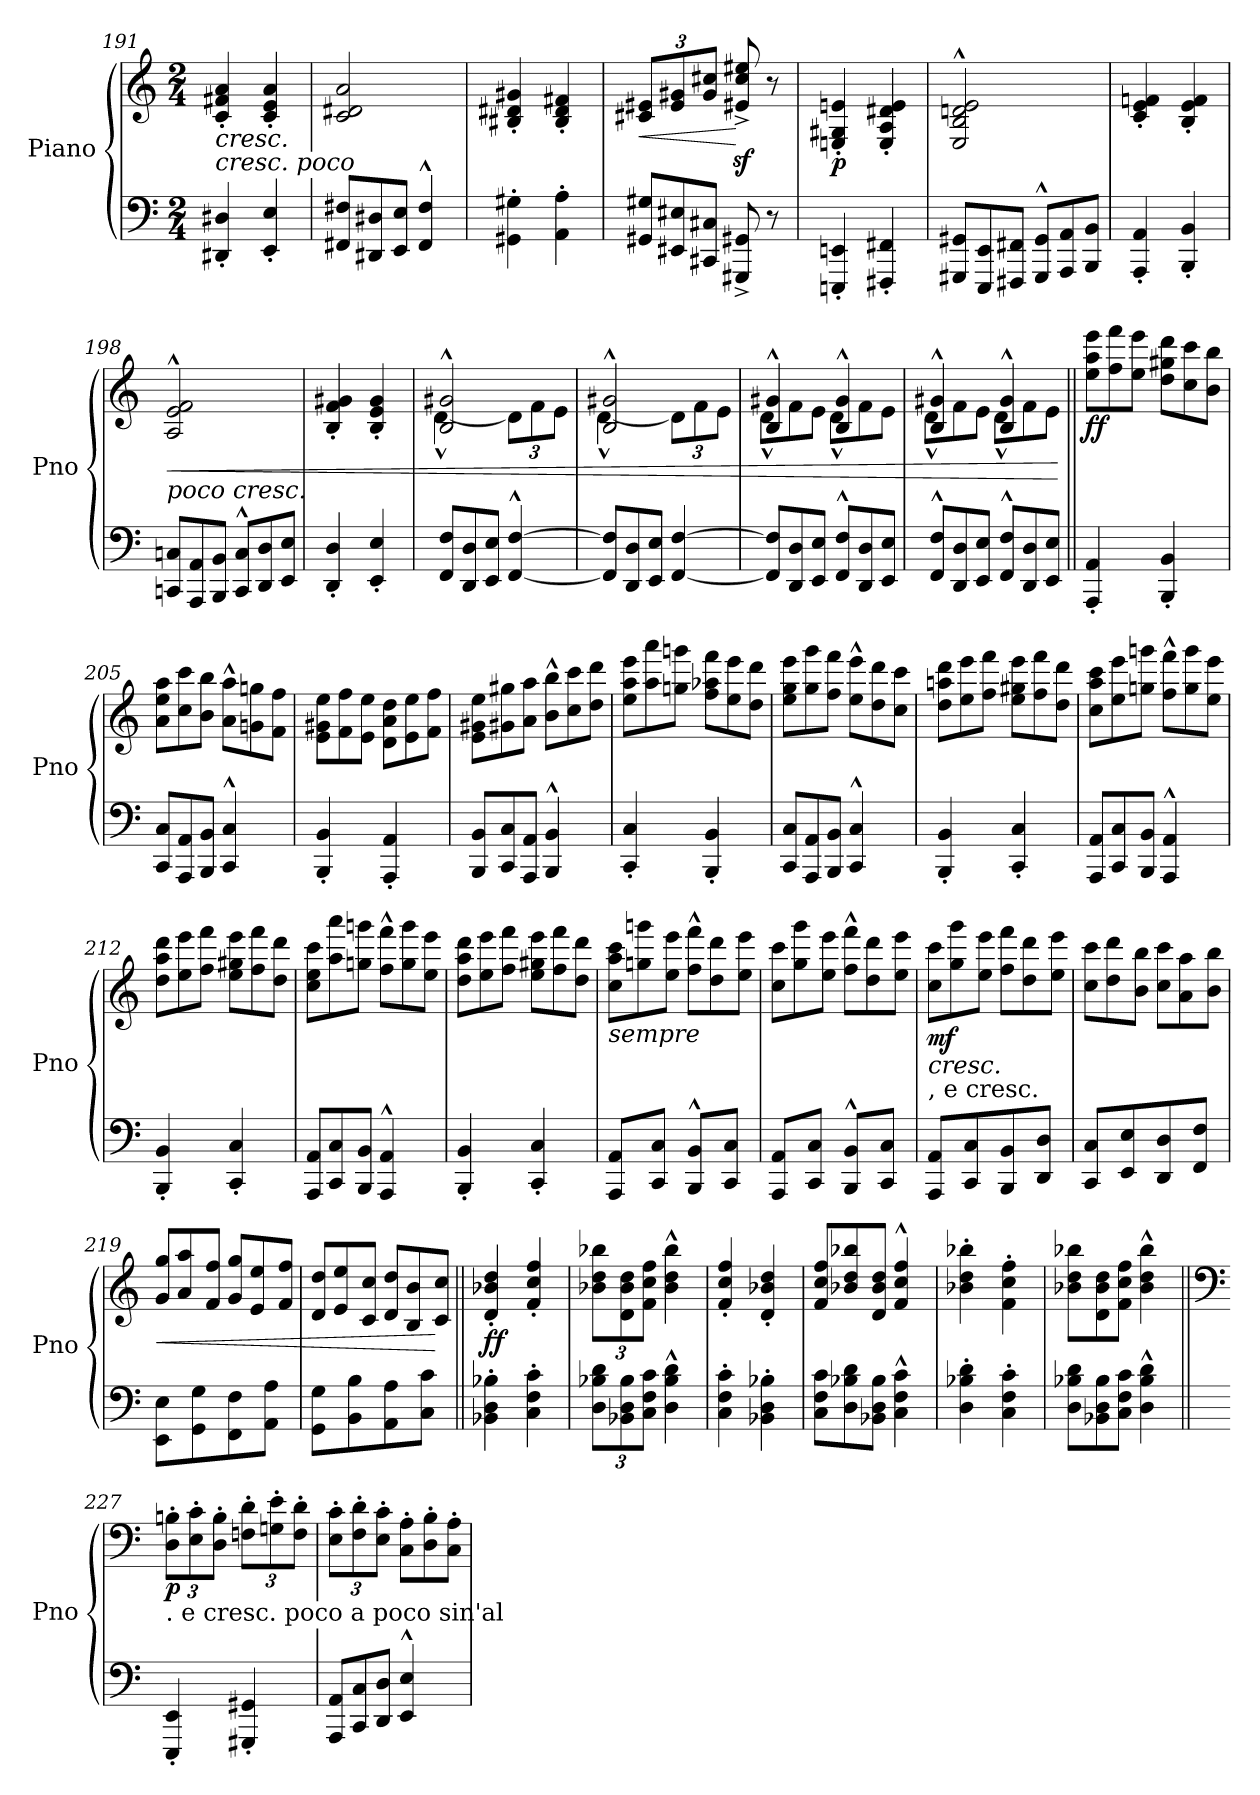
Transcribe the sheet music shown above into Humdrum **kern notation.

**kern	**kern	**dynam
*part1	*part1	*part1
*staff2	*staff1	*staff1/2
*I"Piano	*	*
*I'Pno	*	*
*clefF4	*clefG2	*
*k[]	*k[]	*
*M2/4	*M2/4	*
=191	=191	=191
!	!LO:TX:b:i:t=cresc. poco	!
!	!	!LO:HP:b
4DD#X/' 4D#X/'	4c/' 4f#X/' 4a/'	<
4EE/' 4E/'	4c/' 4e/' 4a/'	.
=192	=192	=192
*Xtuplet	*	*
12FF#X/ 12F#X/L	2c/ 2d#X/ 2a/	.
12DD#X/ 12D#X/	.	.
12EE/ 12E/J	.	.
4FF#/^^ 4F#/^^	.	.
=193	=193	=193
4GG#X\' 4G#X\'	4B#X/' 4d#X/' 4g#X/'	.
4AA\' 4A\'	4B#/' 4d#/' 4f#X/'	.
=194	=194	=194
*	*Xbrackettup	*
!	!	!LO:HP:b
12GG#X/ 12G#X/L	12c#X/ 12e#X/L	<
12EE#X/ 12E#X/	12e#/ 12g#X/	.
12CC#X/ 12C#X/J	12g#/ 12cc#X/J	.
8GGG#X/^ 8GG#X/^	8e#X/z<^ 8cc#/z<^ 8ee#X/z<^	[ [
8r	8r	.
!!LO:LB:g=z
=195	=195	=195
!	!	!LO:DY:b
4EEEn/' 4EEn/'	4En/' 4G#X/' 4en/'	p
4FFF#X/' 4FF#X/'	4E/' 4A/' 4d#X/' 4e/'	.
=196	=196	=196
12GGG#X/ 12GG#X/L	2E/^^ 2B/^^ 2dn/^^ 2e/^^	.
12EEE/ 12EE/	.	.
12FFF#X/ 12FF#X/J	.	.
12GGG#/^^ 12GG#/^^L	.	.
12AAA/ 12AA/	.	.
12BBB/ 12BB/J	.	.
=197	=197	=197
4AAA/' 4AA/'	4c/' 4e/' 4fn/'	.
4BBB/' 4BB/'	4B/' 4e/' 4f/'	.
=198	=198	=198
!	!LO:TX:b:i:t=poco cresc.	!
!	!	!LO:HP:b
12CCn/ 12Cn/L	2A/^^ 2e/^^ 2f/^^	<
12AAA/ 12AA/	.	.
12BBB/ 12BB/J	.	.
12CC/^^ 12C/^^L	.	.
12DD/ 12D/	.	.
12EE/ 12E/J	.	.
=199	=199	=199
4DD/' 4D/'	4B/' 4f/' 4g#X/'	.
4EE/' 4E/'	4B/' 4e/' 4g#/'	.
=200	=200	=200
*	*^	*
12FF/ 12F/L	2B/^^ 2g#X/^^	[4d^^\	.
12DD/ 12D/	.	.	.
12EE/ 12E/J	.	.	.
[4FF/^^ [4F/^^	.	12d\L]	.
.	.	12f\	.
.	.	12e\J	.
!!LO:LB:g=z	!!
=201	=201	=201	=201
12FF/] 12F/]L	2B/^^ 2g#X/^^	[4d^^\	.
12DD/ 12D/	.	.	.
12EE/ 12E/J	.	.	.
[4FF/ [4F/	.	12d\L]	.
.	.	12f\	.
.	.	12e\J	.
=202	=202	=202	=202
*	*	*Xtuplet	*
12FF/] 12F/]L	4B/^^ 4g#X/^^	12d^^\L	.
12DD/ 12D/	.	12f\	.
12EE/ 12E/J	.	12e\J	.
12FF/^^ 12F/^^L	4B/^^ 4g#/^^	12d^^\L	.
12DD/ 12D/	.	12f\	.
12EE/ 12E/J	.	12e\J	.
=203	=203	=203	=203
12FF/^^ 12F/^^L	4B/^^ 4g#X/^^	12d^^\L	.
12DD/ 12D/	.	12f\	.
12EE/ 12E/J	.	12e\J	.
12FF/^^ 12F/^^L	4B/^^ 4g#/^^	12d^^\L	.
12DD/ 12D/	.	12f\	.
12EE/ 12E/J	.	12e\J	.
*	*v	*v	*
.	.	[
=204||	=204||	=204||
!	!	!LO:DY:b
4AAA/' 4AA/'	12ee\ 12aa\ 12eee\L	ff
.	12ff\ 12fff\	.
.	12ee\ 12eee\J	.
4BBB/' 4BB/'	12dd\ 12gg#X\ 12ddd\L	.
.	12cc\ 12ccc\	.
.	12b\ 12bb\J	.
=205	=205	=205
12CC/ 12C/L	12a\ 12ee\ 12aa\L	.
12AAA/ 12AA/	12cc\ 12ccc\	.
12BBB/ 12BB/J	12b\ 12bb\J	.
4CC/^^ 4C/^^	12a\^^ 12aa\^^L	.
.	12gn\ 12ggn\	.
.	12f\ 12ff\J	.
=206	=206	=206
4BBB/' 4BB/'	12e\ 12g#X\ 12ee\L	.
.	12f\ 12ff\	.
.	12e\ 12ee\J	.
4AAA/' 4AA/'	12d\ 12a\ 12dd\L	.
.	12e\ 12ee\	.
.	12f\ 12ff\J	.
!!LO:LB:g=z
=207	=207	=207
12BBB/ 12BB/L	12e\ 12g#X\ 12ee\L	.
12CC/ 12C/	12g#X\ 12gg#X\	.
12AAA/ 12AA/J	12a\ 12aa\J	.
4BBB/^^ 4BB/^^	12b\^^ 12bb\^^L	.
.	12cc\ 12ccc\	.
.	12dd\ 12ddd\J	.
=208	=208	=208
4CC/' 4C/'	12ee\ 12aa\ 12eee\L	.
.	12aa\ 12aaa\	.
.	12ggn\ 12gggn\J	.
4BBB/' 4BB/'	12ff\ 12aa-X\ 12fff\L	.
.	12ee\ 12eee\	.
.	12dd\ 12ddd\J	.
=209	=209	=209
12CC/ 12C/L	12ee\ 12gg\ 12eee\L	.
12AAA/ 12AA/	12gg\ 12ggg\	.
12BBB/ 12BB/J	12ff\ 12fff\J	.
4CC/^^ 4C/^^	12ee\^^ 12eee\^^L	.
.	12dd\ 12ddd\	.
.	12cc\ 12ccc\J	.
=210	=210	=210
4BBB/' 4BB/'	12dd\ 12aan\ 12ddd\L	.
.	12ee\ 12eee\	.
.	12ff\ 12fff\J	.
4CC/' 4C/'	12ee\ 12gg#X\ 12eee\L	.
.	12ff\ 12fff\	.
.	12dd\ 12ddd\J	.
=211	=211	=211
12AAA/ 12AA/L	12cc\ 12aa\ 12ccc\L	.
12CC/ 12C/	12ee\ 12eee\	.
12BBB/ 12BB/J	12ggn\ 12gggn\J	.
4AAA/^^ 4AA/^^	12ff\^^ 12fff\^^L	.
.	12gg\ 12ggg\	.
.	12ee\ 12eee\J	.
=212	=212	=212
4BBB/' 4BB/'	12dd\ 12aa\ 12ddd\L	.
.	12ee\ 12eee\	.
.	12ff\ 12fff\J	.
4CC/' 4C/'	12ee\ 12gg#X\ 12eee\L	.
.	12ff\ 12fff\	.
.	12dd\ 12ddd\J	.
!!LO:PB:g=z
=213	=213	=213
12AAA/ 12AA/L	12cc\ 12ee\ 12ccc\L	.
12CC/ 12C/	12aa\ 12aaa\	.
12BBB/ 12BB/J	12ggn\ 12gggn\J	.
4AAA/^^ 4AA/^^	12ff\^^ 12fff\^^L	.
.	12gg\ 12ggg\	.
.	12ee\ 12eee\J	.
=214	=214	=214
4BBB/' 4BB/'	12dd\ 12aa\ 12ddd\L	.
.	12ee\ 12eee\	.
.	12ff\ 12fff\J	.
4CC/' 4C/'	12ee\ 12gg#X\ 12eee\L	.
.	12ff\ 12fff\	.
.	12dd\ 12ddd\J	.
=215	=215	=215
!	!LO:TX:b:i:t=sempre	!
8AAA/ 8AA/L	12cc\ 12aa\ 12ccc\L	.
.	12ggn\ 12gggn\	.
8CC/ 8C/J	.	.
.	12ee\ 12eee\J	.
8BBB/^^ 8BB/^^L	12ff\^^ 12fff\^^L	.
.	12dd\ 12ddd\	.
8CC/ 8C/J	.	.
.	12ee\ 12eee\J	.
=216	=216	=216
8AAA/ 8AA/L	12cc\ 12ccc\L	.
.	12gg\ 12ggg\	.
8CC/ 8C/J	.	.
.	12ee\ 12eee\J	.
8BBB/^^ 8BB/^^L	12ff\^^ 12fff\^^L	.
.	12dd\ 12ddd\	.
8CC/ 8C/J	.	.
.	12ee\ 12eee\J	.
=217	=217	=217
!	!LO:TX:b:t=, e cresc.	!
!	!	!LO:HP:b
!	!	!LO:DY:n=1:b
8AAA/ 8AA/L	12cc\ 12ccc\L	< mf
.	12gg\ 12ggg\	.
8CC/ 8C/	.	.
.	12ee\ 12eee\J	.
8BBB/ 8BB/	12ff\ 12fff\L	.
.	12dd\ 12ddd\	.
8DD/ 8D/J	.	.
.	12ee\ 12eee\J	.
=218	=218	=218
8CC/ 8C/L	12cc\ 12ccc\L	.
.	12dd\ 12ddd\	.
8EE/ 8E/	.	.
.	12b\ 12bb\J	.
8DD/ 8D/	12cc\ 12ccc\L	.
.	12a\ 12aa\	.
8FF/ 8F/J	.	.
.	12b\ 12bb\J	.
!!LO:LB:g=z
=219	=219	=219
!	!	!LO:HP:b
8EE\ 8E\L	12g/ 12gg/L	<
.	12a/ 12aa/	.
8GG\ 8G\	.	.
.	12f/ 12ff/J	.
8FF\ 8F\	12g/ 12gg/L	.
.	12e/ 12ee/	.
8AA\ 8A\J	.	.
.	12f/ 12ff/J	.
=220	=220	=220
8GG\ 8G\L	12d/ 12dd/L	.
.	12e/ 12ee/	.
8BB\ 8B\	.	.
.	12c/ 12cc/J	.
8AA\ 8A\	12d/ 12dd/L	.
.	12B/ 12b/	.
8C\ 8c\J	.	.
.	12c/ 12cc/J	[
.	.	[
=221||	=221||	=221||
!	!	!LO:DY:b
4BB-X\' 4D\' 4B-X\'	4d/' 4b-X/' 4dd/'	ff
4C\' 4F\' 4c\'	4f/' 4cc/' 4ff/'	.
=222	=222	=222
*tuplet	*	*
*Xbrackettup	*tuplet	*
12D\ 12B-X\ 12d\L	12b-X\ 12dd\ 12bb-X\L	.
12BB-X\ 12D\ 12B-\	12d\ 12b-\ 12dd\	.
12C\ 12F\ 12c\J	12f\ 12cc\ 12ff\J	.
4D\^^ 4B-\^^ 4d\^^	4b-\^^ 4dd\^^ 4bb-\^^	.
=223	=223	=223
4C\' 4F\' 4c\'	4f/' 4cc/' 4ff/'	.
4BB-X\' 4D\' 4B-X\'	4d/' 4b-X/' 4dd/'	.
=224	=224	=224
*Xtuplet	*Xtuplet	*
12C\ 12F\ 12c\L	12f/ 12cc/ 12ff/L	.
12D\ 12B-X\ 12d\	12b-X/ 12dd/ 12bb-X/	.
12BB-X\ 12D\ 12B-\J	12d/ 12b-/ 12dd/J	.
4C\^^ 4F\^^ 4c\^^	4f/^^ 4cc/^^ 4ff/^^	.
!!LO:LB:g=z
=225	=225	=225
4D\' 4B-X\' 4d\'	4b-X\' 4dd\' 4bb-X\'	.
4C\' 4F\' 4c\'	4f\' 4cc\' 4ff\'	.
=226	=226	=226
12D\ 12B-X\ 12d\L	12b-X\ 12dd\ 12bb-X\L	.
12BB-X\ 12D\ 12B-\	12d\ 12b-\ 12dd\	.
12C\ 12F\ 12c\J	12f\ 12cc\ 12ff\J	.
4D\^^ 4B-\^^ 4d\^^	4b-\^^ 4dd\^^ 4bb-\^^	.
=227||	=227||	=227||
*	*clefF4	*
*	*tuplet	*
!	!LO:TX:b:t=. e cresc. poco a poco sin'al	!
!	!	!LO:DY:b
4EEE/' 4EE/'	12D\' 12Bn\'L	p
.	12E\' 12c\'	.
.	12D\' 12B\'J	.
4GGG#X/' 4GG#X/'	12Fn\' 12d\'L	.
.	12Gn\' 12e\'	.
.	12F\' 12d\'J	.
=228	=228	=228
12AAA/ 12AA/L	12E\' 12c\'L	.
12CC/ 12C/	12F\' 12d\'	.
12DD/ 12D/J	12E\' 12c\'J	.
*	*Xtuplet	*
4EE/^^ 4E/^^	12C\' 12A\'L	.
.	12D\' 12B\'	.
.	12C\' 12A\'J	.
=	=	=
*-	*-	*-
